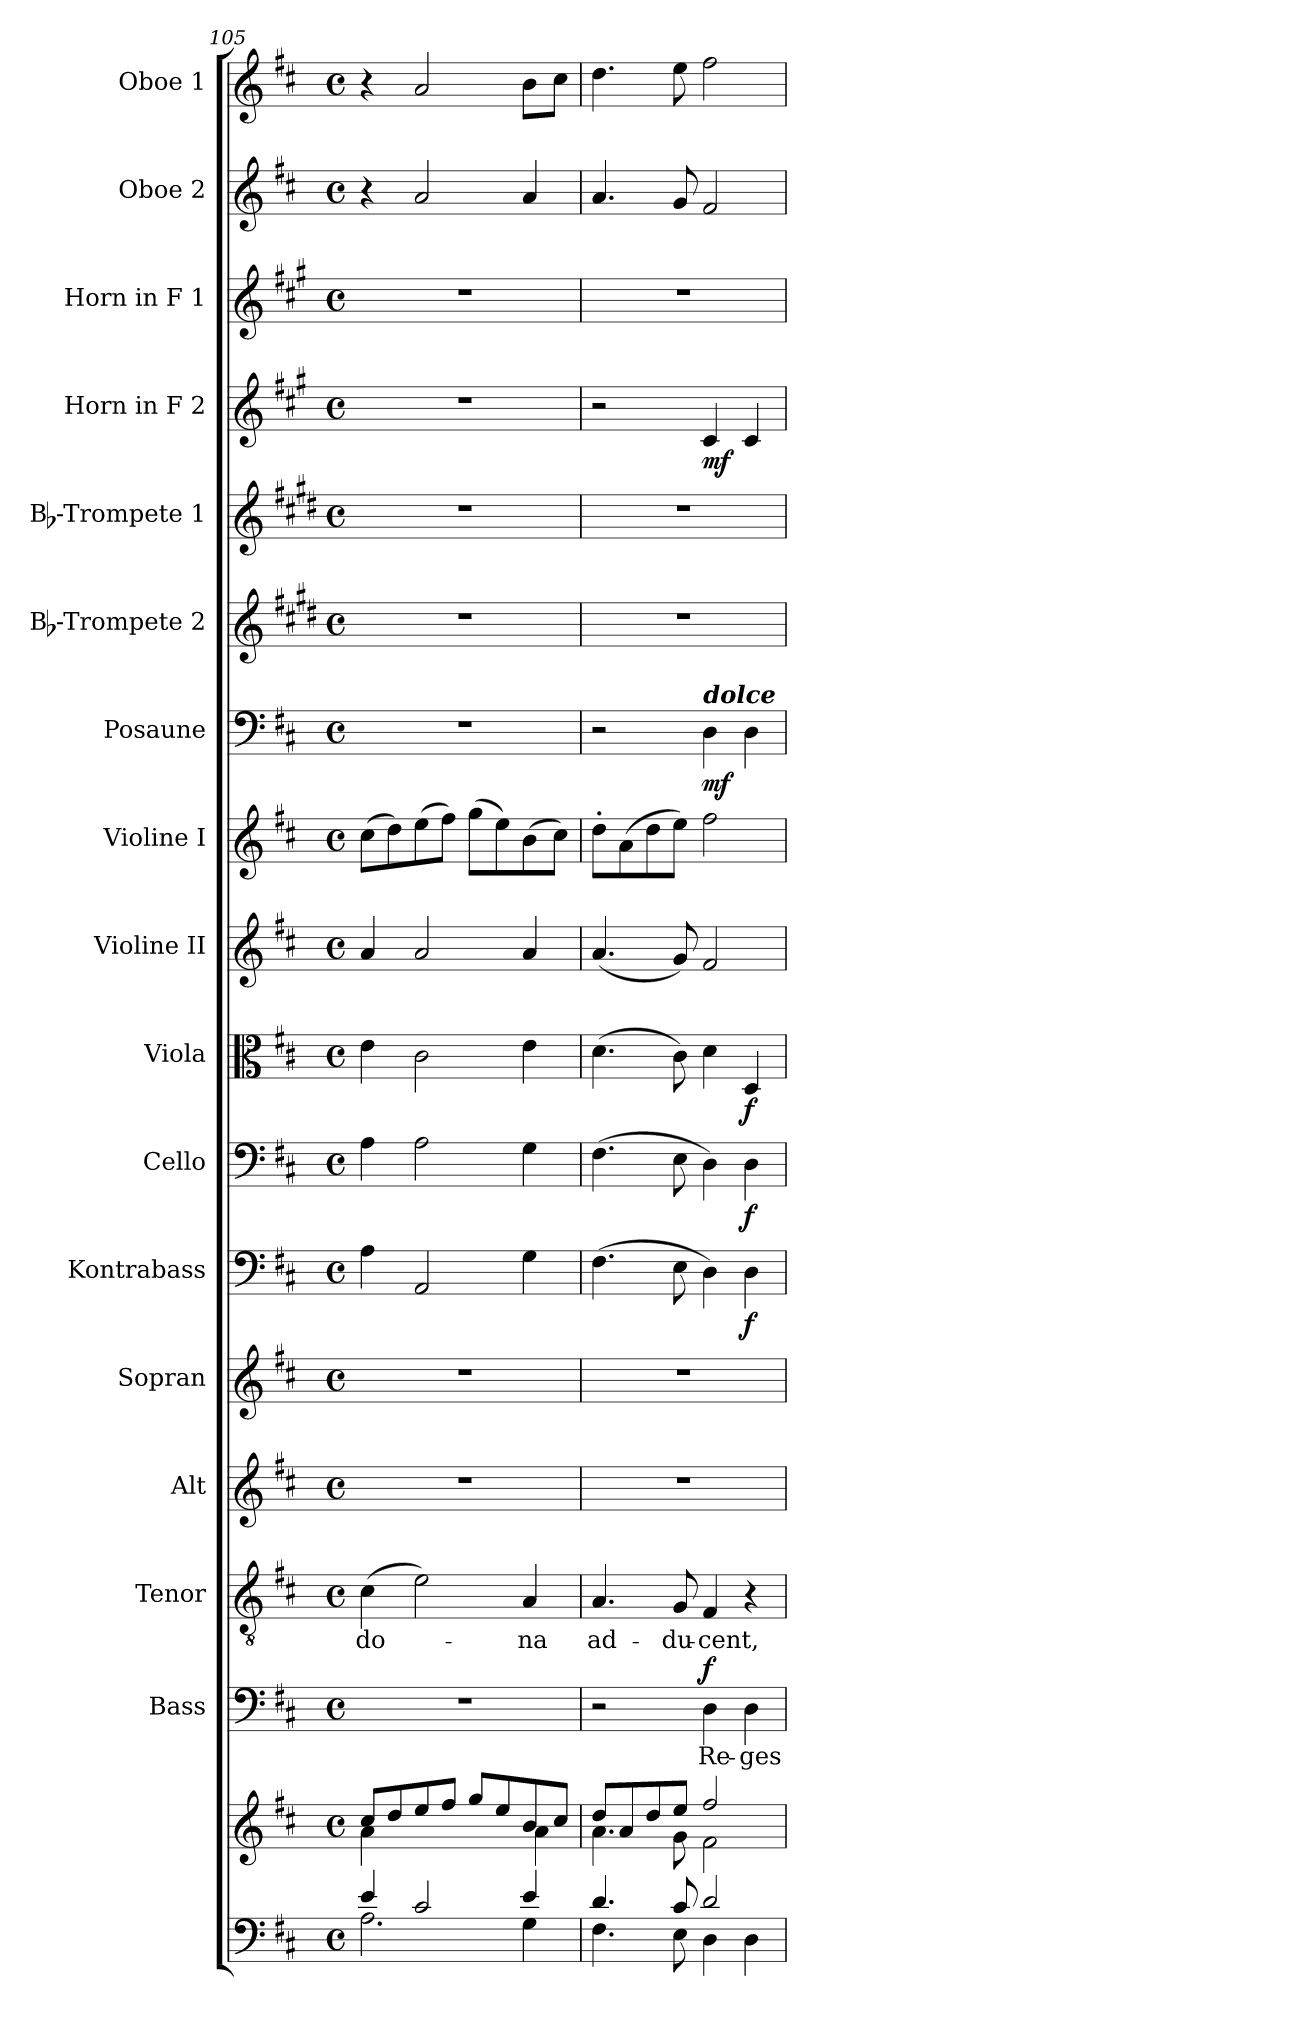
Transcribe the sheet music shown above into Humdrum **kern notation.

**kern	**kern	**kern	**text	**dynam	**kern	**text	**kern	**kern	**kern	**dynam	**kern	**dynam	**kern	**dynam	**kern	**kern	**kern	**dynam	**kern	**kern	**kern	**dynam	**kern	**kern	**kern
*part17	*part17	*part16	*part16	*part16	*part15	*part15	*part14	*part13	*part12	*part12	*part11	*part11	*part10	*part10	*part9	*part8	*part7	*part7	*part6	*part5	*part4	*part4	*part3	*part2	*part1
*staff18	*staff17	*staff16	*staff16	*staff16	*staff15	*staff15	*staff14	*staff13	*staff12	*staff12	*staff11	*staff11	*staff10	*staff10	*staff9	*staff8	*staff7	*staff7	*staff6	*staff5	*staff4	*staff4	*staff3	*staff2	*staff1
*	*	*I"Bass	*	*	*I"Tenor	*	*I"Alt	*I"Sopran	*I"Kontrabass	*	*I"Cello	*	*I"Viola	*	*I"Violine II	*I"Violine I	*I"Posaune	*	*I"Bb-Trompete 2	*I"Bb-Trompete 1	*I"Horn in F 2	*	*I"Horn in F 1	*I"Oboe 2	*I"Oboe 1
*	*	*I'B.	*	*	*I'T.	*	*I'A.	*I'S.	*I'Kb.	*	*	*	*I'Vla.	*	*I'Vl. II	*I'Vl. I	*I'Pos.	*	*I'Bb Trp. 2	*I'Bb Trp. 1	*	*	*	*I'Ob. 2	*I'Ob. 1
*clefF4	*clefG2	*clefF4	*	*	*clefGv2	*	*clefG2	*clefG2	*clefF4	*	*clefF4	*	*clefC3	*	*clefG2	*clefG2	*clefF4	*	*clefG2	*clefG2	*clefG2	*	*clefG2	*clefG2	*clefG2
*	*	*	*	*	*	*	*	*	*ITrd7c12	*	*	*	*	*	*	*	*	*	*ITrd1c2	*ITrd1c2	*ITrd4c7	*	*ITrd4c7	*	*
*k[f#c#]	*k[f#c#]	*k[f#c#]	*	*	*k[f#c#]	*	*k[f#c#]	*k[f#c#]	*k[f#c#]	*	*k[f#c#]	*	*k[f#c#]	*	*k[f#c#]	*k[f#c#]	*k[f#c#]	*	*k[f#c#]	*k[f#c#]	*k[f#c#]	*	*k[f#c#]	*k[f#c#]	*k[f#c#]
*D:	*D:	*D:	*	*	*D:	*	*D:	*D:	*D:	*	*D:	*	*D:	*	*D:	*D:	*D:	*	*D:	*D:	*D:	*	*D:	*D:	*D:
*M4/4	*M4/4	*M4/4	*	*	*M4/4	*	*M4/4	*M4/4	*M4/4	*	*M4/4	*	*M4/4	*	*M4/4	*M4/4	*M4/4	*	*M4/4	*M4/4	*M4/4	*	*M4/4	*M4/4	*M4/4
*met(c)	*met(c)	*met(c)	*	*	*met(c)	*	*met(c)	*met(c)	*met(c)	*	*met(c)	*	*met(c)	*	*met(c)	*met(c)	*met(c)	*	*met(c)	*met(c)	*met(c)	*	*met(c)	*met(c)	*met(c)
=105	=105	=105	=105	=105	=105	=105	=105	=105	=105	=105	=105	=105	=105	=105	=105	=105	=105	=105	=105	=105	=105	=105	=105	=105	=105
*^	*^	*	*	*	*	*	*	*	*	*	*	*	*	*	*	*	*	*	*	*	*	*	*	*	*
!	!	!	!	!	!	!	!	!LO:LY:b	!	!	!	!	!	!	!	!	!	!	!	!	!	!	!	!	!	!	!
4e/	2.A\	8cc#/L	4a\	1r	.	.	(>4c#\	do-	1r	1r	4AA\	.	4A\	.	4e\	.	4a/	(>8cc#\L	1r	.	1r	1r	1r	.	1r	4r	4r
.	.	8dd/	.	.	.	.	.	.	.	.	.	.	.	.	.	.	.	8dd\)	.	.	.	.	.	.	.	.	.
2c#/	.	8ee/	2ryy	.	.	.	2e\)	.	.	.	2AAA/	.	2A\	.	2c#\	.	2a/	(>8ee\	.	.	.	.	.	.	.	2a/	2a/
.	.	8ff#/J	.	.	.	.	.	.	.	.	.	.	.	.	.	.	.	8ff#\J)	.	.	.	.	.	.	.	.	.
.	.	8gg/L	.	.	.	.	.	.	.	.	.	.	.	.	.	.	.	(>8gg\L	.	.	.	.	.	.	.	.	.
.	.	8ee/	.	.	.	.	.	.	.	.	.	.	.	.	.	.	.	8ee\)	.	.	.	.	.	.	.	.	.
!	!	!	!	!	!	!	!	!LO:LY:b	!	!	!	!	!	!	!	!	!	!	!	!	!	!	!	!	!	!	!
4e/	4G\	8b/	4a\	.	.	.	4A/	-na	.	.	4GG\	.	4G\	.	4e\	.	4a/	(>8b\	.	.	.	.	.	.	.	4a/	8b\L
.	.	8cc#/J	.	.	.	.	.	.	.	.	.	.	.	.	.	.	.	8cc#\J)	.	.	.	.	.	.	.	.	8cc#\J
=106	=106	=106	=106	=106	=106	=106	=106	=106	=106	=106	=106	=106	=106	=106	=106	=106	=106	=106	=106	=106	=106	=106	=106	=106	=106	=106	=106
!	!	!	!	!	!	!	!	!LO:LY:b	!	!	!	!	!	!	!	!	!	!	!	!	!	!	!	!	!	!	!
4.d/	4.F#\	8dd/L	4.a\	2r	.	.	4.A/	ad-	1r	1r	(>4.FF#\	.	(>4.F#\	.	(>4.d\	.	(<4.a/	8dd'>\L	2r	.	1r	1r	2r	.	1r	4.a/	4.dd\
.	.	8a/	.	.	.	.	.	.	.	.	.	.	.	.	.	.	.	(>8a\	.	.	.	.	.	.	.	.	.
.	.	8dd/	.	.	.	.	.	.	.	.	.	.	.	.	.	.	.	8dd\	.	.	.	.	.	.	.	.	.
!	!	!	!	!	!	!	!	!LO:LY:b	!	!	!	!	!	!	!	!	!	!	!	!	!	!	!	!	!	!	!
8c#/	8E\	8ee/J	8g\	.	.	.	8G/	-du-	.	.	8EE\	.	8E\	.	8c#\)	.	8g/)	8ee\J)	.	.	.	.	.	.	.	8g/	8ee\
!	!	!	!	!	!	!	!	!	!	!	!	!	!	!	!	!	!	!	!LO:TX:a:Bi:t=dolce	!	!	!	!	!	!	!	!
!	!	!	!	!	!LO:LY:b	!LO:DY:a	!	!LO:LY:b	!	!	!	!	!	!	!	!	!	!	!	!LO:DY:b	!	!	!	!LO:DY:b	!	!	!
2d/	4D\	2ff#/	2f#\	4D\	Re-	f	4F#/	-cent,	.	.	4DD\)	.	4D\)	.	4d\	.	2f#/	2ff#\	4D\	mf	.	.	4F#/	mf	.	2f#/	2ff#\
!	!	!	!	!	!LO:LY:b	!	!	!	!	!	!	!LO:DY:b	!	!LO:DY:b	!	!LO:DY:b	!	!	!	!	!	!	!	!	!	!	!
.	4D\	.	.	4D\	-ges	.	4r	.	.	.	4DD\	f	4D\	f	4D/	f	.	.	4D\	.	.	.	4F#/	.	.	.	.
*v	*v	*	*	*	*	*	*	*	*	*	*	*	*	*	*	*	*	*	*	*	*	*	*	*	*	*	*
*	*v	*v	*	*	*	*	*	*	*	*	*	*	*	*	*	*	*	*	*	*	*	*	*	*	*	*
=	=	=	=	=	=	=	=	=	=	=	=	=	=	=	=	=	=	=	=	=	=	=	=	=	=
*-	*-	*-	*-	*-	*-	*-	*-	*-	*-	*-	*-	*-	*-	*-	*-	*-	*-	*-	*-	*-	*-	*-	*-	*-	*-
